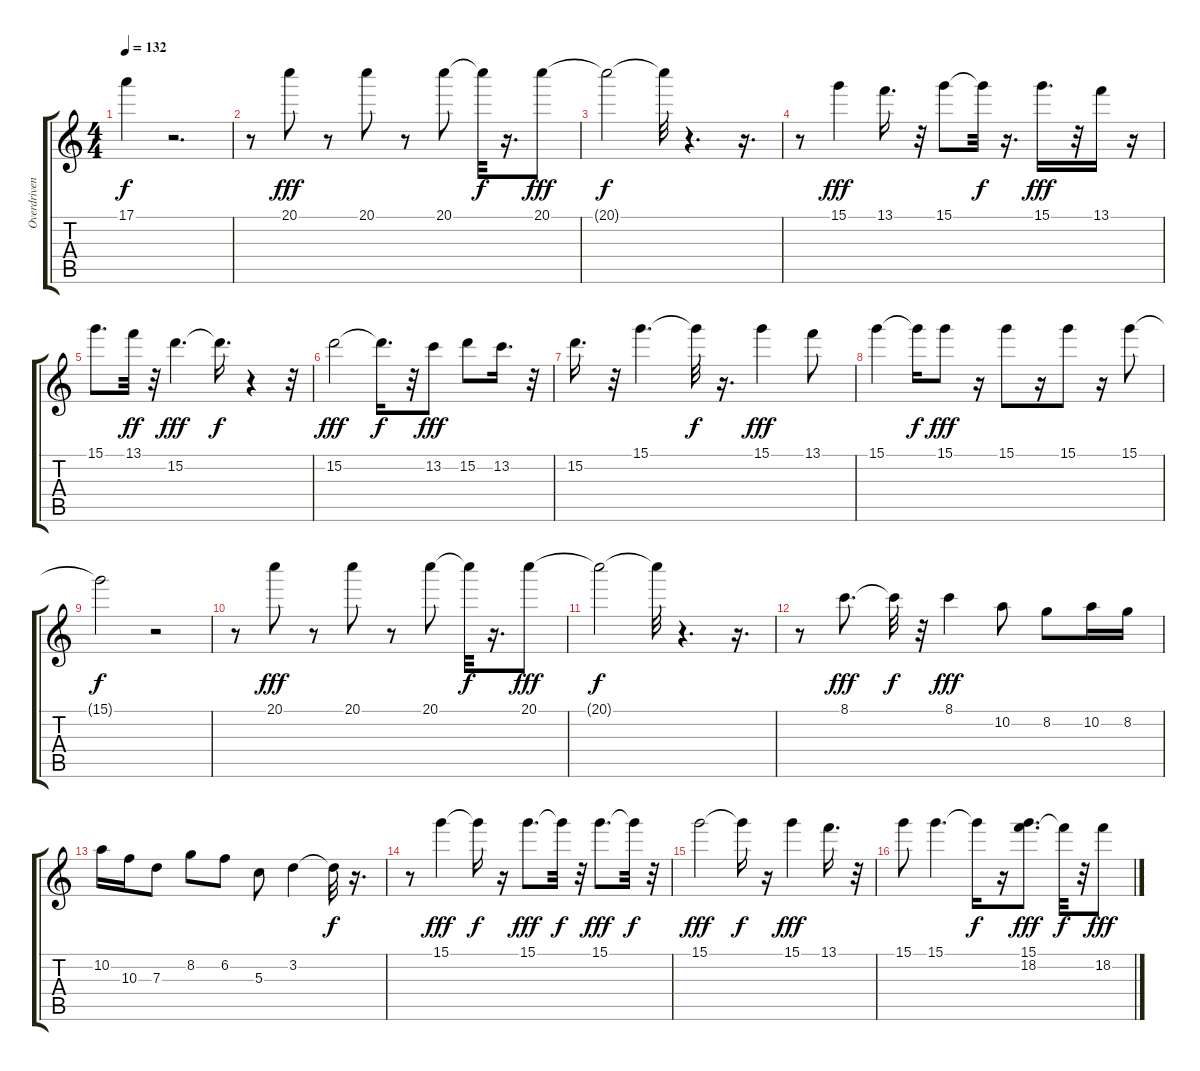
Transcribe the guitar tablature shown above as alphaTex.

\track ("Overdriven" "Overdriven") {instrument overdrivenguitar}
\staff {score tabs}
\tuning (E4 B3 G3 D3 A2 E2) {hide}
\ts (4 4)
\tempo 132
\clef g2
\ks c
17.1{t}.4{dy f} r.2{d} |
r.8 20.1.8{dy fff} r.8 20.1.8 r.8 20.1.8 20.1{t}.32{dy f} r.16{d} 20.1.8{dy fff} |
20.1{t}.2{dy f} 20.1{t}.32 r.4{d} r.16{d} |
r.8 15.1.4{dy fff} 13.1.16{d} r.32 15.1.8 15.1{t}.32{dy f} r.16{d} 15.1.16{d dy fff} r.32 13.1.16 r.16 |
15.1.8{d} 13.1.32{dy ff} r.32 15.2.4{d dy fff} 15.2{t}.16{d dy f} r.4 r.32 |
15.2.2{dy fff} 15.2{t}.16{d dy f} r.32 13.2.8{dy fff} 15.2.8 13.2.16{d} r.32 |
15.2.16{d} r.32 15.1.4{d} 15.1{t}.32{dy f} r.16{d} 15.1.4{dy fff} 13.1.8 |
15.1.4 15.1{t}.16{dy f} 15.1.8{dy fff} r.16 15.1.8 r.16 15.1.8 r.16 15.1.8 |
15.1{t}.2{dy f} r.2 |
r.8 20.1.8{dy fff} r.8 20.1.8 r.8 20.1.8 20.1{t}.32{dy f} r.16{d} 20.1.8{dy fff} |
20.1{t}.2{dy f} 20.1{t}.32 r.4{d} r.16{d} |
r.8 8.1.8{d dy fff} 8.1{t}.32{dy f} r.32 8.1.4{dy fff} 10.2.8 8.2.8 10.2.16 8.2.16 |
10.2.16 10.3.16 7.3.8 8.2.8 6.2.8 5.3.8 3.2.4 3.2{t}.32{dy f} r.16{d} |
r.8 15.1.4{dy fff} 15.1{t}.16{dy f} r.16 15.1.8{d dy fff} 15.1{t}.32{dy f} r.32 15.1.8{d dy fff} 15.1{t}.32{dy f} r.32 |
15.1.2{dy fff} 15.1{t}.16{dy f} r.16 15.1.4{dy fff} 13.1.16{d} r.32 |
15.1.8 15.1.4{d} 15.1{t}.16{dy f} r.16 (15.1 18.2).8{d dy fff} 18.2{t}.32{dy f} r.32 18.2.8{dy fff}
